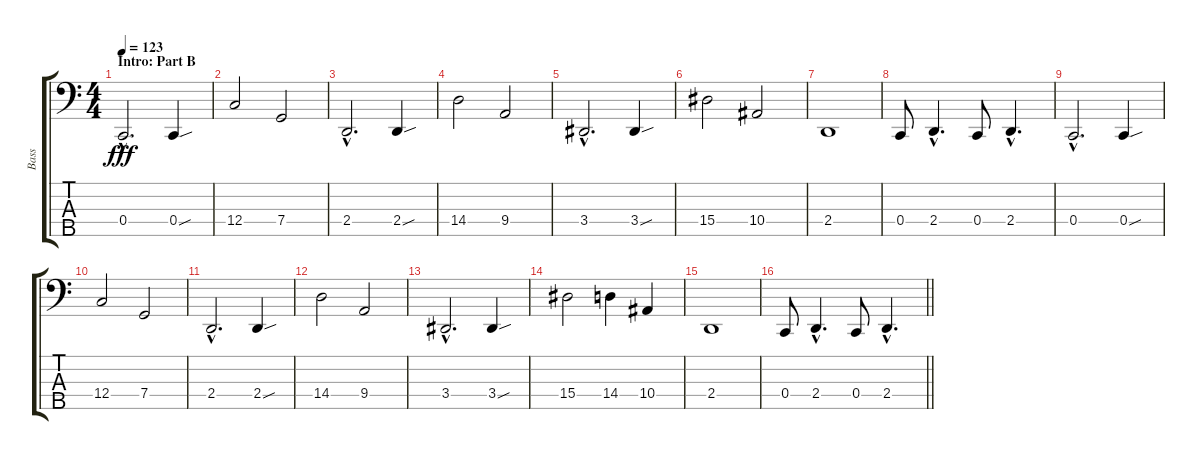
\track ("Bass" "Bass") {instrument electricbassfinger}
\staff {score tabs}
\tuning (F2 C2 G1 C1 G0) {hide}
\ts (4 4)
\section ("" "Intro: Part B")
\tempo 123
\clef f4
\ks c
0.4{hac}.2{d dy fff} 0.4{sou}.4 |
12.4.2 7.4.2 |
2.4{hac}.2{d} 2.4{sou}.4 |
14.4.2 9.4.2 |
3.4{hac}.2{d} 3.4{sou}.4 |
15.4.2 10.4.2 |
2.4.1 |
0.4.8 2.4{hac}.4{d} 0.4.8 2.4{hac}.4{d} |
0.4{hac}.2{d} 0.4{sou}.4 |
12.4.2 7.4.2 |
2.4{hac}.2{d} 2.4{sou}.4 |
14.4.2 9.4.2 |
3.4{hac}.2{d} 3.4{sou}.4 |
15.4.2 14.4.4 10.4.4 |
2.4.1 |
\barLineRight lightlight
0.4.8 2.4{hac}.4{d} 0.4.8 2.4{hac}.4{d}
